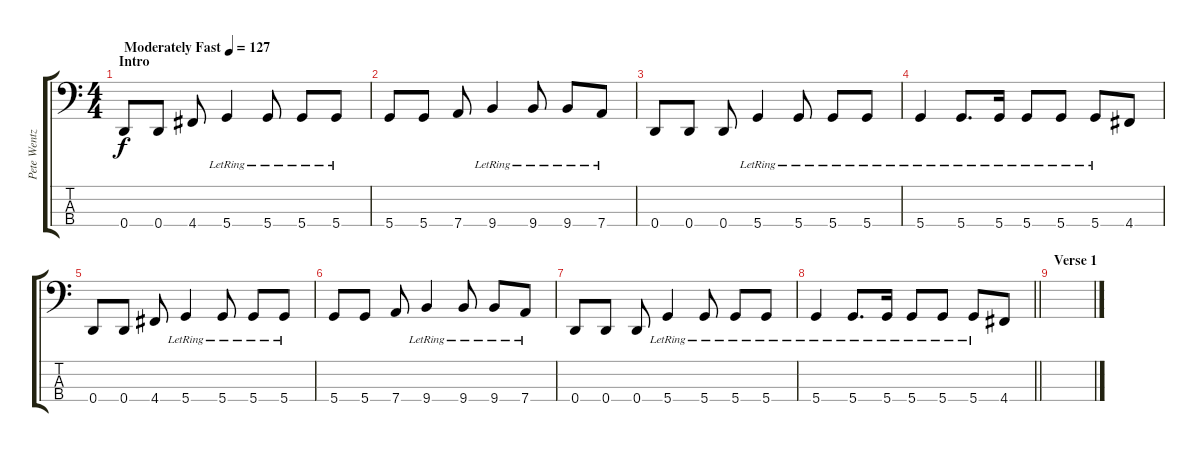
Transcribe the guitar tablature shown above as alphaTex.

\track ("Pete Wentz (Bass)" "Pete Wentz") {instrument electricbassfinger}
\staff {score tabs}
\tuning (G2 D2 A1 D1) {hide}
\ts (4 4)
\section ("" "Intro")
\tempo (127 "Moderately Fast")
\clef f4
\ks c
0.4.8{dy f instrument electricbassfinger} 0.4.8 4.4.8 5.4{lr}.4 5.4{lr}.8 5.4{lr}.8 5.4{lr}.8 |
5.4.8 5.4.8 7.4.8 9.4{lr}.4 9.4{lr}.8 9.4{lr}.8 7.4{lr}.8 |
0.4.8 0.4.8 0.4.8 5.4{lr}.4 5.4{lr}.8 5.4{lr}.8 5.4{lr}.8 |
5.4{lr}.4 5.4{lr}.8{d} 5.4{lr}.16 5.4{lr}.8 5.4{lr}.8 5.4{lr}.8 4.4.8 |
0.4.8 0.4.8 4.4.8 5.4{lr}.4 5.4{lr}.8 5.4{lr}.8 5.4{lr}.8 |
5.4.8 5.4.8 7.4.8 9.4{lr}.4 9.4{lr}.8 9.4{lr}.8 7.4{lr}.8 |
0.4.8 0.4.8 0.4.8 5.4{lr}.4 5.4{lr}.8 5.4{lr}.8 5.4{lr}.8 |
\barLineRight lightlight
5.4{lr}.4 5.4{lr}.8{d} 5.4{lr}.16 5.4{lr}.8 5.4{lr}.8 5.4{lr}.8 4.4.8 |
\section ("" "Verse 1")
